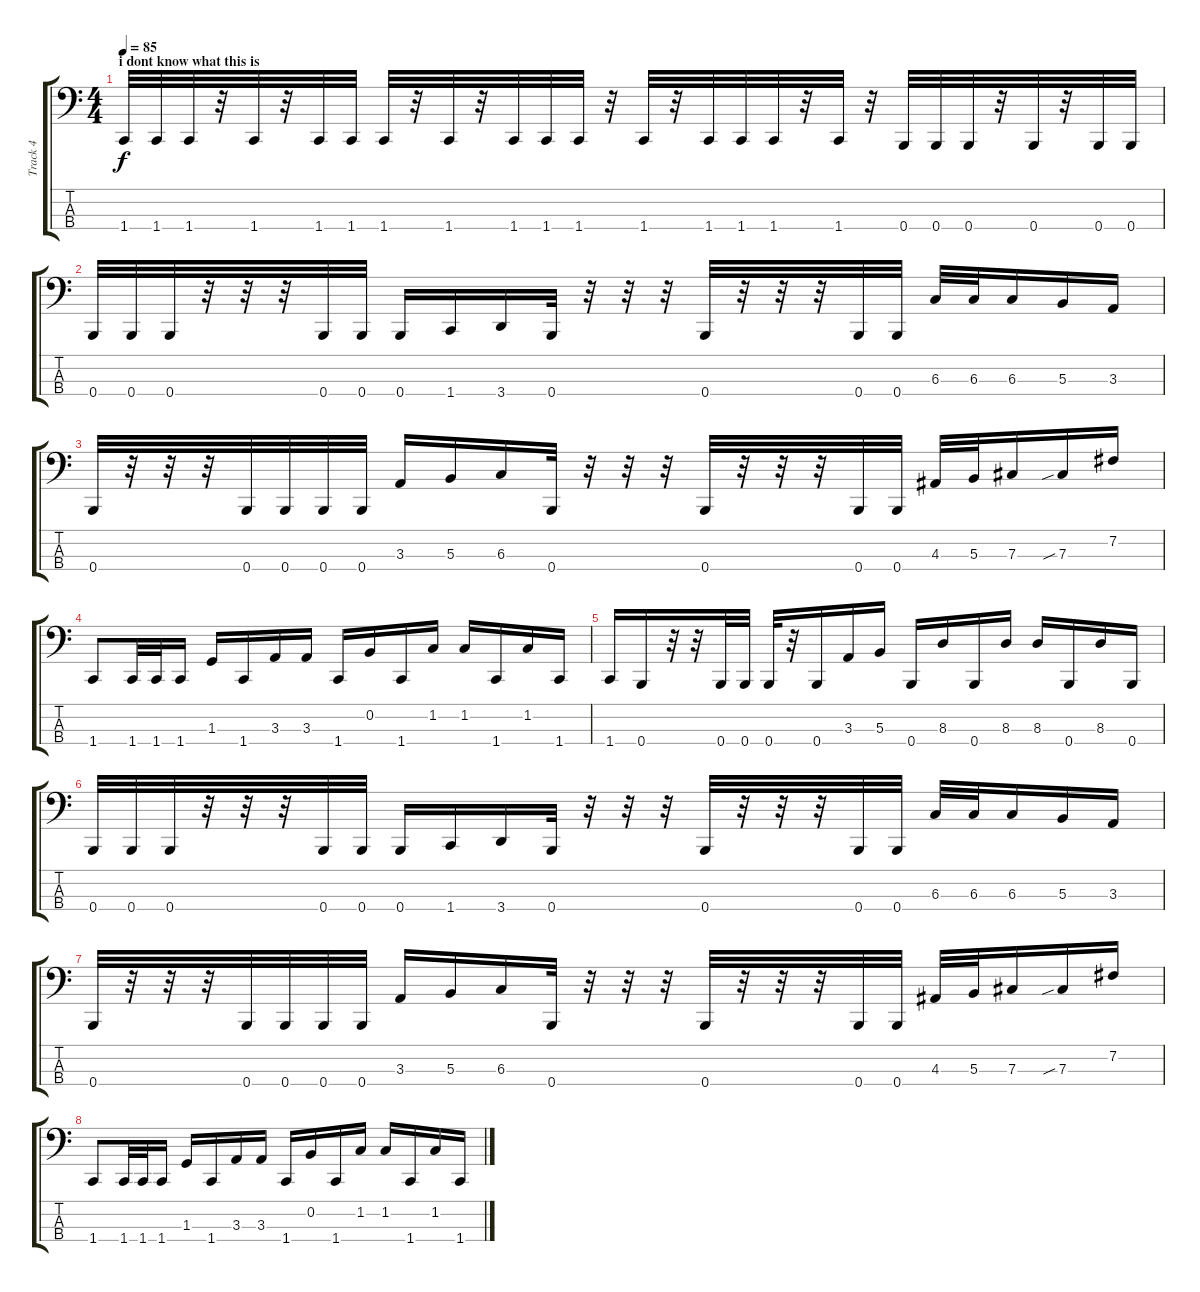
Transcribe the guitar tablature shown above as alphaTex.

\track ("Track 4" "Track 4") {instrument electricbasspick}
\staff {score tabs}
\tuning (E2 B1 Gb1 B0) {hide}
\ts (4 4)
\section ("" "i dont know what this is")
\tempo 85
\clef f4
\ks c
1.4.32{dy f} 1.4.32 1.4.32 r.32 1.4.32 r.32 1.4.32 1.4.32 1.4.32 r.32 1.4.32 r.32 1.4.32 1.4.32 1.4.32 r.32 1.4.32 r.32 1.4.32 1.4.32 1.4.32 r.32 1.4.32 r.32 0.4.32 0.4.32 0.4.32 r.32 0.4.32 r.32 0.4.32 0.4.32 |
0.4.32 0.4.32 0.4.32 r.32 r.32 r.32 0.4.32 0.4.32 0.4.16 1.4.16 3.4.16 0.4.32 r.32 r.32 r.32 0.4.32 r.32 r.32 r.32 0.4.32 0.4.32 6.3.32 6.3.32 6.3.16 5.3.16 3.3.16 |
0.4.32 r.32 r.32 r.32 0.4.32 0.4.32 0.4.32 0.4.32 3.3.16 5.3.16 6.3.16 0.4.32 r.32 r.32 r.32 0.4.32 r.32 r.32 r.32 0.4.32 0.4.32 4.3.32 5.3.32 7.3.16 7.3{sib}.16 7.2.16 |
1.4.8 1.4.32 1.4.32 1.4.16 1.3.16 1.4.16 3.3.16 3.3.16 1.4.16 0.2.16 1.4.16 1.2.16 1.2.16 1.4.16 1.2.16 1.4.16 |
1.4.16 0.4.16 r.32 r.32 0.4.32 0.4.32 0.4.32 r.32 0.4.16 3.3.16 5.3.16 0.4.16 8.3.16 0.4.16 8.3.16 8.3.16 0.4.16 8.3.16 0.4.16 |
0.4.32 0.4.32 0.4.32 r.32 r.32 r.32 0.4.32 0.4.32 0.4.16 1.4.16 3.4.16 0.4.32 r.32 r.32 r.32 0.4.32 r.32 r.32 r.32 0.4.32 0.4.32 6.3.32 6.3.32 6.3.16 5.3.16 3.3.16 |
0.4.32 r.32 r.32 r.32 0.4.32 0.4.32 0.4.32 0.4.32 3.3.16 5.3.16 6.3.16 0.4.32 r.32 r.32 r.32 0.4.32 r.32 r.32 r.32 0.4.32 0.4.32 4.3.32 5.3.32 7.3.16 7.3{sib}.16 7.2.16 |
1.4.8 1.4.32 1.4.32 1.4.16 1.3.16 1.4.16 3.3.16 3.3.16 1.4.16 0.2.16 1.4.16 1.2.16 1.2.16 1.4.16 1.2.16 1.4.16
